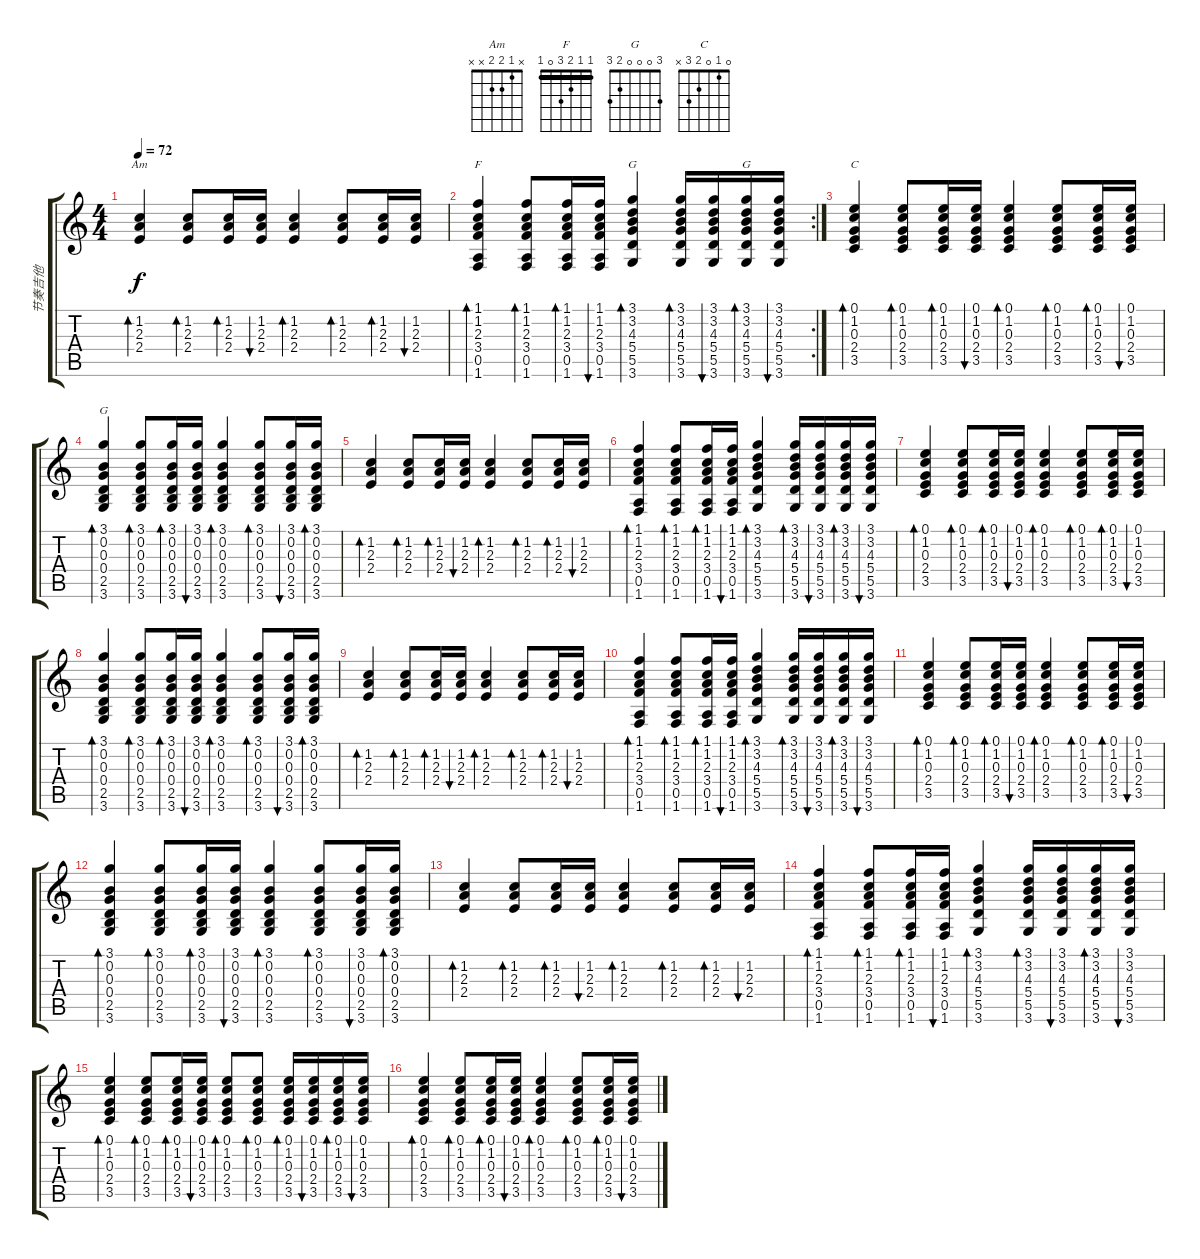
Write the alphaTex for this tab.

\track ("节奏吉他" "节奏吉他") {instrument acousticguitarsteel}
\staff {score tabs}
\tuning (E4 B3 G3 D3 A2 E2) {hide}
\chord ("Am" x 1 2 2 x x)
\chord ("F" 1 1 2 3 0 1) {barre 1}
\chord ("G" 3 3 4 5 5 3) {firstfret 3 barre 3}
\chord ("G" x 3 4 5 5 3) {firstfret 3 barre 3}
\chord ("C" 0 1 0 2 3 x)
\chord ("G" 3 0 0 0 2 3)
\ts (4 4)
\tempo 72
\clef g2
\ks c
(1.2 2.3 2.4).4{bd 60 ch "Am" dy f} (1.2 2.3 2.4).8{bd 60} (1.2 2.3 2.4).16{bd 60} (1.2 2.3 2.4).16{bu 60} (1.2 2.3 2.4).4{bd 60} (1.2 2.3 2.4).8{bd 60} (1.2 2.3 2.4).16{bd 60} (1.2 2.3 2.4).16{bu 60} |
\rc 2
(1.1 1.2 2.3 3.4 0.5 1.6).4{bd 60 ch "F"} (1.1 1.2 2.3 3.4 0.5 1.6).8{bd 60} (1.1 1.2 2.3 3.4 0.5 1.6).16{bd 60} (1.1 1.2 2.3 3.4 0.5 1.6).16{bu 60} (3.1 3.2 4.3 5.4 5.5 3.6).4{bd 60 ch "G"} (3.1 3.2 4.3 5.4 5.5 3.6).16{bd 60} (3.1 3.2 4.3 5.4 5.5 3.6).16{bu 60} (3.1 3.2 4.3 5.4 5.5 3.6).16{bd 60 ch "G"} (3.1 3.2 4.3 5.4 5.5 3.6).16{bu 60} |
(0.1 1.2 0.3 2.4 3.5).4{bd 30 ch "C"} (0.1 1.2 0.3 2.4 3.5).8{bd 60} (0.1 1.2 0.3 2.4 3.5).16{bd 60} (0.1 1.2 0.3 2.4 3.5).16{bu 60} (0.1 1.2 0.3 2.4 3.5).4{bd 60} (0.1 1.2 0.3 2.4 3.5).8{bd 60} (0.1 1.2 0.3 2.4 3.5).16{bd 60} (0.1 1.2 0.3 2.4 3.5).16{bu 60} |
(3.1 0.2 0.3 0.4 2.5 3.6).4{bd 60 ch "G"} (3.1 0.2 0.3 0.4 2.5 3.6).8{bd 60} (3.1 0.2 0.3 0.4 2.5 3.6).16{bd 60} (3.1 0.2 0.3 0.4 2.5 3.6).16{bu 60} (3.1 0.2 0.3 0.4 2.5 3.6).4{bd 60} (3.1 0.2 0.3 0.4 2.5 3.6).8{bd 60} (3.1 0.2 0.3 0.4 2.5 3.6).16{bu 60} (3.1 0.2 0.3 0.4 2.5 3.6).16{bd 60} |
(1.2 2.3 2.4).4{bd 60} (1.2 2.3 2.4).8{bd 60} (1.2 2.3 2.4).16{bd 60} (1.2 2.3 2.4).16{bu 60} (1.2 2.3 2.4).4{bd 60} (1.2 2.3 2.4).8{bd 60} (1.2 2.3 2.4).16{bd 60} (1.2 2.3 2.4).16{bu 60} |
(1.1 1.2 2.3 3.4 0.5 1.6).4{bd 60} (1.1 1.2 2.3 3.4 0.5 1.6).8{bd 60} (1.1 1.2 2.3 3.4 0.5 1.6).16{bd 60} (1.1 1.2 2.3 3.4 0.5 1.6).16{bu 60} (3.1 3.2 4.3 5.4 5.5 3.6).4{bd 60} (3.1 3.2 4.3 5.4 5.5 3.6).16{bd 60} (3.1 3.2 4.3 5.4 5.5 3.6).16{bu 60} (3.1 3.2 4.3 5.4 5.5 3.6).16{bd 60} (3.1 3.2 4.3 5.4 5.5 3.6).16{bu 60} |
(0.1 1.2 0.3 2.4 3.5).4{bd 30} (0.1 1.2 0.3 2.4 3.5).8{bd 60} (0.1 1.2 0.3 2.4 3.5).16{bd 60} (0.1 1.2 0.3 2.4 3.5).16{bu 60} (0.1 1.2 0.3 2.4 3.5).4{bd 60} (0.1 1.2 0.3 2.4 3.5).8{bd 60} (0.1 1.2 0.3 2.4 3.5).16{bd 60} (0.1 1.2 0.3 2.4 3.5).16{bu 60} |
(3.1 0.2 0.3 0.4 2.5 3.6).4{bd 60} (3.1 0.2 0.3 0.4 2.5 3.6).8{bd 60} (3.1 0.2 0.3 0.4 2.5 3.6).16{bd 60} (3.1 0.2 0.3 0.4 2.5 3.6).16{bu 60} (3.1 0.2 0.3 0.4 2.5 3.6).4{bd 60} (3.1 0.2 0.3 0.4 2.5 3.6).8{bd 60} (3.1 0.2 0.3 0.4 2.5 3.6).16{bu 60} (3.1 0.2 0.3 0.4 2.5 3.6).16{bd 60} |
(1.2 2.3 2.4).4{bd 60} (1.2 2.3 2.4).8{bd 60} (1.2 2.3 2.4).16{bd 60} (1.2 2.3 2.4).16{bu 60} (1.2 2.3 2.4).4{bd 60} (1.2 2.3 2.4).8{bd 60} (1.2 2.3 2.4).16{bd 60} (1.2 2.3 2.4).16{bu 60} |
(1.1 1.2 2.3 3.4 0.5 1.6).4{bd 60} (1.1 1.2 2.3 3.4 0.5 1.6).8{bd 60} (1.1 1.2 2.3 3.4 0.5 1.6).16{bd 60} (1.1 1.2 2.3 3.4 0.5 1.6).16{bu 60} (3.1 3.2 4.3 5.4 5.5 3.6).4{bd 60} (3.1 3.2 4.3 5.4 5.5 3.6).16{bd 60} (3.1 3.2 4.3 5.4 5.5 3.6).16{bu 60} (3.1 3.2 4.3 5.4 5.5 3.6).16{bd 60} (3.1 3.2 4.3 5.4 5.5 3.6).16{bu 60} |
(0.1 1.2 0.3 2.4 3.5).4{bd 30} (0.1 1.2 0.3 2.4 3.5).8{bd 60} (0.1 1.2 0.3 2.4 3.5).16{bd 60} (0.1 1.2 0.3 2.4 3.5).16{bu 60} (0.1 1.2 0.3 2.4 3.5).4{bd 60} (0.1 1.2 0.3 2.4 3.5).8{bd 60} (0.1 1.2 0.3 2.4 3.5).16{bd 60} (0.1 1.2 0.3 2.4 3.5).16{bu 60} |
(3.1 0.2 0.3 0.4 2.5 3.6).4{bd 60} (3.1 0.2 0.3 0.4 2.5 3.6).8{bd 60} (3.1 0.2 0.3 0.4 2.5 3.6).16{bd 60} (3.1 0.2 0.3 0.4 2.5 3.6).16{bu 60} (3.1 0.2 0.3 0.4 2.5 3.6).4{bd 60} (3.1 0.2 0.3 0.4 2.5 3.6).8{bd 60} (3.1 0.2 0.3 0.4 2.5 3.6).16{bu 60} (3.1 0.2 0.3 0.4 2.5 3.6).16{bd 60} |
(1.2 2.3 2.4).4{bd 60} (1.2 2.3 2.4).8{bd 60} (1.2 2.3 2.4).16{bd 60} (1.2 2.3 2.4).16{bu 60} (1.2 2.3 2.4).4{bd 60} (1.2 2.3 2.4).8{bd 60} (1.2 2.3 2.4).16{bd 60} (1.2 2.3 2.4).16{bu 60} |
(1.1 1.2 2.3 3.4 0.5 1.6).4{bd 60} (1.1 1.2 2.3 3.4 0.5 1.6).8{bd 60} (1.1 1.2 2.3 3.4 0.5 1.6).16{bd 60} (1.1 1.2 2.3 3.4 0.5 1.6).16{bu 60} (3.1 3.2 4.3 5.4 5.5 3.6).4{bd 60} (3.1 3.2 4.3 5.4 5.5 3.6).16{bd 60} (3.1 3.2 4.3 5.4 5.5 3.6).16{bu 60} (3.1 3.2 4.3 5.4 5.5 3.6).16{bd 60} (3.1 3.2 4.3 5.4 5.5 3.6).16{bu 60} |
(0.1 1.2 0.3 2.4 3.5).4{bd 30} (0.1 1.2 0.3 2.4 3.5).8{bd 60} (0.1 1.2 0.3 2.4 3.5).16{bd 60} (0.1 1.2 0.3 2.4 3.5).16{bu 60} (0.1 1.2 0.3 2.4 3.5).8{bd 60} (0.1 1.2 0.3 2.4 3.5).8{bd 60} (0.1 1.2 0.3 2.4 3.5).16{bd 60} (0.1 1.2 0.3 2.4 3.5).16{bu 60} (0.1 1.2 0.3 2.4 3.5).16{bd 60} (0.1 1.2 0.3 2.4 3.5).16{bu 60} |
(0.1 1.2 0.3 2.4 3.5).4{bd 30} (0.1 1.2 0.3 2.4 3.5).8{bd 60} (0.1 1.2 0.3 2.4 3.5).16{bd 60} (0.1 1.2 0.3 2.4 3.5).16{bu 60} (0.1 1.2 0.3 2.4 3.5).4{bd 60} (0.1 1.2 0.3 2.4 3.5).8{bd 60} (0.1 1.2 0.3 2.4 3.5).16{bd 60} (0.1 1.2 0.3 2.4 3.5).16{bu 60}
